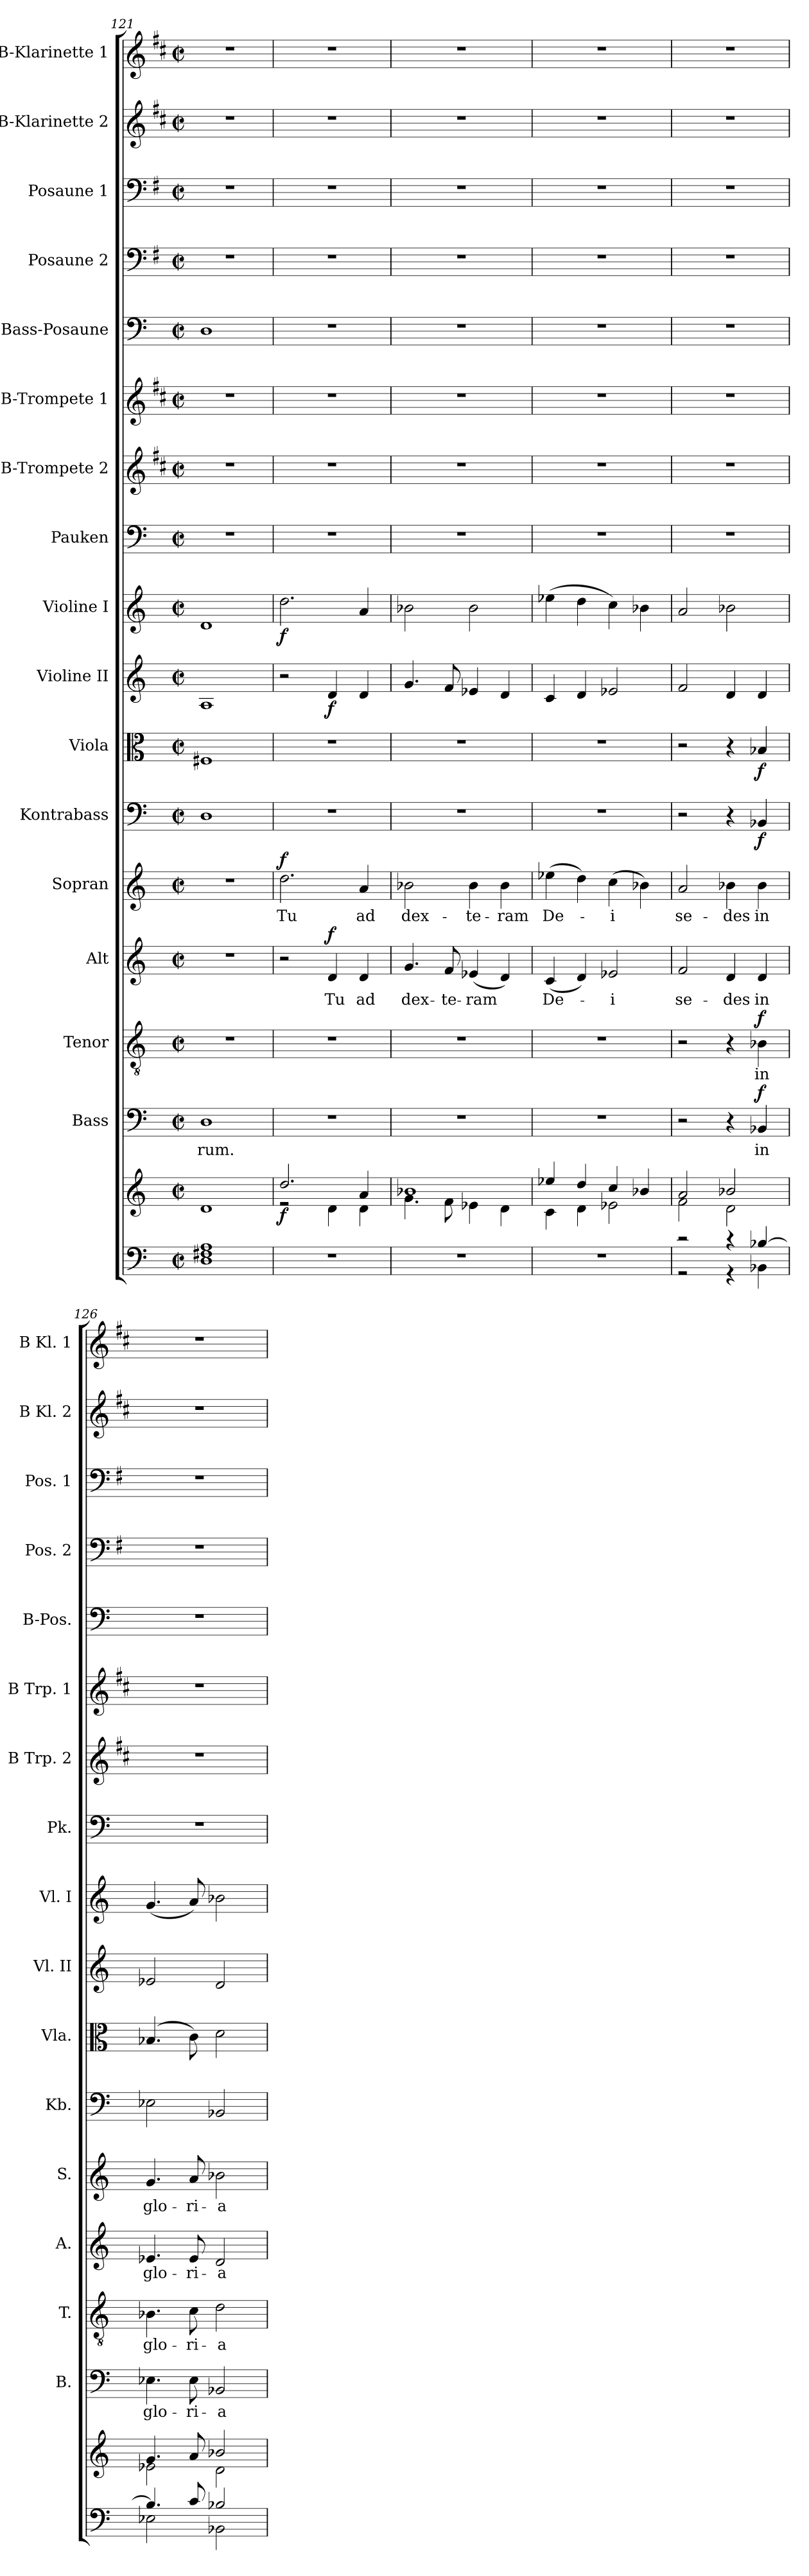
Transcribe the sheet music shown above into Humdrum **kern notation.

**kern	**kern	**dynam	**kern	**text	**dynam	**kern	**text	**dynam	**kern	**text	**dynam	**kern	**text	**dynam	**kern	**dynam	**kern	**dynam	**kern	**dynam	**kern	**dynam	**kern	**kern	**kern	**kern	**kern	**kern	**kern	**kern
*part17	*part17	*part17	*part16	*part16	*part16	*part15	*part15	*part15	*part14	*part14	*part14	*part13	*part13	*part13	*part12	*part12	*part11	*part11	*part10	*part10	*part9	*part9	*part8	*part7	*part6	*part5	*part4	*part3	*part2	*part1
*staff18	*staff17	*staff17/18	*staff16	*staff16	*staff16	*staff15	*staff15	*staff15	*staff14	*staff14	*staff14	*staff13	*staff13	*staff13	*staff12	*staff12	*staff11	*staff11	*staff10	*staff10	*staff9	*staff9	*staff8	*staff7	*staff6	*staff5	*staff4	*staff3	*staff2	*staff1
*	*	*	*I"Bass	*	*	*I"Tenor	*	*	*I"Alt	*	*	*I"Sopran	*	*	*I"Kontrabass	*	*I"Viola	*	*I"Violine II	*	*I"Violine I	*	*I"Pauken	*I"B-Trompete 2	*I"B-Trompete 1	*I"Bass-Posaune	*I"Posaune 2	*I"Posaune 1	*I"B-Klarinette 2	*I"B-Klarinette 1
*	*	*	*I'B.	*	*	*I'T.	*	*	*I'A.	*	*	*I'S.	*	*	*I'Kb.	*	*I'Vla.	*	*I'Vl. II	*	*I'Vl. I	*	*I'Pk.	*I'B Trp. 2	*I'B Trp. 1	*I'B-Pos.	*I'Pos. 2	*I'Pos. 1	*I'B Kl. 2	*I'B Kl. 1
!!LO:PB:g=z
*clefF4	*clefG2	*	*clefF4	*	*	*clefGv2	*	*	*clefG2	*	*	*clefG2	*	*	*clefF4	*	*clefC3	*	*clefG2	*	*clefG2	*	*clefF4	*clefG2	*clefG2	*clefF4	*clefF4	*clefF4	*clefG2	*clefG2
*	*	*	*	*	*	*	*	*	*	*	*	*	*	*	*ITrd7c12	*	*	*	*	*	*	*	*	*ITrd1c2	*ITrd1c2	*	*ITrd4c7	*ITrd4c7	*ITrd1c2	*ITrd1c2
*k[]	*k[]	*	*k[]	*	*	*k[]	*	*	*k[]	*	*	*k[]	*	*	*k[]	*	*k[]	*	*k[]	*	*k[]	*	*k[]	*k[]	*k[]	*k[]	*k[]	*k[]	*k[]	*k[]
*C:	*C:	*	*C:	*	*	*C:	*	*	*C:	*	*	*C:	*	*	*C:	*	*C:	*	*C:	*	*C:	*	*C:	*C:	*C:	*C:	*C:	*C:	*C:	*C:
*M2/2	*M2/2	*	*M2/2	*	*	*M2/2	*	*	*M2/2	*	*	*M2/2	*	*	*M2/2	*	*M2/2	*	*M2/2	*	*M2/2	*	*M2/2	*M2/2	*M2/2	*M2/2	*M2/2	*M2/2	*M2/2	*M2/2
*met(c|)	*met(c|)	*	*met(c|)	*	*	*met(c|)	*	*	*met(c|)	*	*	*met(c|)	*	*	*met(c|)	*	*met(c|)	*	*met(c|)	*	*met(c|)	*	*met(c|)	*met(c|)	*met(c|)	*met(c|)	*met(c|)	*met(c|)	*met(c|)	*met(c|)
=121	=121	=121	=121	=121	=121	=121	=121	=121	=121	=121	=121	=121	=121	=121	=121	=121	=121	=121	=121	=121	=121	=121	=121	=121	=121	=121	=121	=121	=121	=121
*^	*	*	*	*	*	*	*	*	*	*	*	*	*	*	*	*	*	*	*	*	*	*	*	*	*	*	*	*	*	*
!	!	!	!	!	!LO:LY:b	!	!	!	!	!	!	!	!	!	!	!	!	!	!	!	!	!	!	!	!	!	!	!	!	!	!
1F#X 1A	1D	1d	.	1D	-rum.	.	1r	.	.	1r	.	.	1r	.	.	1DD	.	1F#X	.	1A	.	1d	.	1r	1r	1r	1D	1r	1r	1r	1r
=122	=122	=122	=122	=122	=122	=122	=122	=122	=122	=122	=122	=122	=122	=122	=122	=122	=122	=122	=122	=122	=122	=122	=122	=122	=122	=122	=122	=122	=122	=122	=122
*	*	*^	*	*	*	*	*	*	*	*	*	*	*	*	*	*	*	*	*	*	*	*	*	*	*	*	*	*	*	*	*
!	!	!	!	!LO:DY:b	!	!	!	!	!	!	!	!	!	!	!LO:LY:b	!LO:DY:a	!	!	!	!	!	!	!	!LO:DY:b	!	!	!	!	!	!	!	!
*v	*v	*	*	*	*	*	*	*	*	*	*	*	*	*	*	*	*	*	*	*	*	*	*	*	*	*	*	*	*	*	*	*
1r	2.dd/	2re	f	1r	.	.	1r	.	.	2r	.	.	2.dd\	Tu	f	1r	.	1r	.	2r	.	2.dd\	f	1r	1r	1r	1r	1r	1r	1r	1r
!	!	!	!	!	!	!	!	!	!	!	!LO:LY:b	!LO:DY:a	!	!	!	!	!	!	!	!	!LO:DY:b	!	!	!	!	!	!	!	!	!	!
.	.	4d\	.	.	.	.	.	.	.	4d/	Tu	f	.	.	.	.	.	.	.	4d/	f	.	.	.	.	.	.	.	.	.	.
!	!	!	!	!	!	!	!	!	!	!	!LO:LY:b	!	!	!LO:LY:b	!	!	!	!	!	!	!	!	!	!	!	!	!	!	!	!	!
.	4a/	4d\	.	.	.	.	.	.	.	4d/	ad	.	4a/	ad	.	.	.	.	.	4d/	.	4a/	.	.	.	.	.	.	.	.	.
=123	=123	=123	=123	=123	=123	=123	=123	=123	=123	=123	=123	=123	=123	=123	=123	=123	=123	=123	=123	=123	=123	=123	=123	=123	=123	=123	=123	=123	=123	=123	=123
!	!	!	!	!	!	!	!	!	!	!	!LO:LY:b	!	!	!LO:LY:b	!	!	!	!	!	!	!	!	!	!	!	!	!	!	!	!	!
1r	1b-X	4.g\	.	1r	.	.	1r	.	.	4.g/	dex-	.	2b-X\	dex-	.	1r	.	1r	.	4.g/	.	2b-X\	.	1r	1r	1r	1r	1r	1r	1r	1r
!	!	!	!	!	!	!	!	!	!	!	!LO:LY:b	!	!	!	!	!	!	!	!	!	!	!	!	!	!	!	!	!	!	!	!
.	.	8f\	.	.	.	.	.	.	.	8f/	-te-	.	.	.	.	.	.	.	.	8f/	.	.	.	.	.	.	.	.	.	.	.
!	!	!	!	!	!	!	!	!	!	!	!LO:LY:b	!	!	!LO:LY:b	!	!	!	!	!	!	!	!	!	!	!	!	!	!	!	!	!
.	.	4e-X\	.	.	.	.	.	.	.	(<4e-X/	-ram	.	4b-\	-te-	.	.	.	.	.	4e-X/	.	2b-\	.	.	.	.	.	.	.	.	.
!	!	!	!	!	!	!	!	!	!	!	!	!	!	!LO:LY:b	!	!	!	!	!	!	!	!	!	!	!	!	!	!	!	!	!
.	.	4d\	.	.	.	.	.	.	.	4d/)	.	.	4b-\	-ram	.	.	.	.	.	4d/	.	.	.	.	.	.	.	.	.	.	.
=124	=124	=124	=124	=124	=124	=124	=124	=124	=124	=124	=124	=124	=124	=124	=124	=124	=124	=124	=124	=124	=124	=124	=124	=124	=124	=124	=124	=124	=124	=124	=124
!	!	!	!	!	!	!	!	!	!	!	!LO:LY:b	!	!	!LO:LY:b	!	!	!	!	!	!	!	!	!	!	!	!	!	!	!	!	!
1r	4ee-X/	4c\	.	1r	.	.	1r	.	.	(<4c/	De-	.	(>4ee-X\	De-	.	1r	.	1r	.	4c/	.	(>4ee-X\	.	1r	1r	1r	1r	1r	1r	1r	1r
.	4dd/	4d\	.	.	.	.	.	.	.	4d/)	.	.	4dd\)	.	.	.	.	.	.	4d/	.	4dd\	.	.	.	.	.	.	.	.	.
!	!	!	!	!	!	!	!	!	!	!	!LO:LY:b	!	!	!LO:LY:b	!	!	!	!	!	!	!	!	!	!	!	!	!	!	!	!	!
.	4cc/	2e-X\	.	.	.	.	.	.	.	2e-X/	-i	.	(>4cc\	-i	.	.	.	.	.	2e-X/	.	4cc\)	.	.	.	.	.	.	.	.	.
.	4b-X/	.	.	.	.	.	.	.	.	.	.	.	4b-X\)	.	.	.	.	.	.	.	.	4b-X\	.	.	.	.	.	.	.	.	.
=125	=125	=125	=125	=125	=125	=125	=125	=125	=125	=125	=125	=125	=125	=125	=125	=125	=125	=125	=125	=125	=125	=125	=125	=125	=125	=125	=125	=125	=125	=125	=125
*^	*	*	*	*	*	*	*	*	*	*	*	*	*	*	*	*	*	*	*	*	*	*	*	*	*	*	*	*	*	*	*
!	!	!	!	!	!	!	!	!	!	!	!	!LO:LY:b	!	!	!LO:LY:b	!	!	!	!	!	!	!	!	!	!	!	!	!	!	!	!	!
2r	2r	2a/	2f\	.	2r	.	.	2r	.	.	2f/	se-	.	2a/	se-	.	2r	.	2r	.	2f/	.	2a/	.	1r	1r	1r	1r	1r	1r	1r	1r
!	!	!	!	!	!	!	!	!	!	!	!	!LO:LY:b	!	!	!LO:LY:b	!	!	!	!	!	!	!	!	!	!	!	!	!	!	!	!	!
4r	4r	2b-X/	2d\	.	4r	.	.	4r	.	.	4d/	-des	.	4b-X\	-des	.	4r	.	4r	.	4d/	.	2b-X\	.	.	.	.	.	.	.	.	.
!	!	!	!	!	!	!LO:LY:b	!LO:DY:a	!	!LO:LY:b	!LO:DY:a	!	!LO:LY:b	!	!	!LO:LY:b	!	!	!LO:DY:b	!	!LO:DY:b	!	!	!	!	!	!	!	!	!	!	!	!
[>4B-X/	4BB-X\	.	.	.	4BB-X/	in	f	4B-X\	in	f	4d/	in	.	4b-\	in	.	4BBB-X/	f	4B-X/	f	4d/	.	.	.	.	.	.	.	.	.	.	.
=126	=126	=126	=126	=126	=126	=126	=126	=126	=126	=126	=126	=126	=126	=126	=126	=126	=126	=126	=126	=126	=126	=126	=126	=126	=126	=126	=126	=126	=126	=126	=126	=126
!	!	!	!	!	!	!LO:LY:b	!	!	!LO:LY:b	!	!	!LO:LY:b	!	!	!LO:LY:b	!	!	!	!	!	!	!	!	!	!	!	!	!	!	!	!	!
4.B-/]	2E-X\	4.g/	2e-X\	.	4.E-X\	glo-	.	4.B-X\	glo-	.	4.e-X/	glo-	.	4.g/	glo-	.	2EE-X\	.	(4.B-X/	.	2e-X/	.	(<4.g/	.	1r	1r	1r	1r	1r	1r	1r	1r
!	!	!	!	!	!	!LO:LY:b	!	!	!LO:LY:b	!	!	!LO:LY:b	!	!	!LO:LY:b	!	!	!	!	!	!	!	!	!	!	!	!	!	!	!	!	!
8c/	.	8a/	.	.	8E-\	-ri-	.	8c\	-ri-	.	8e-/	-ri-	.	8a/	-ri-	.	.	.	8c\)	.	.	.	8a/)	.	.	.	.	.	.	.	.	.
!	!	!	!	!	!	!LO:LY:b	!	!	!LO:LY:b	!	!	!LO:LY:b	!	!	!LO:LY:b	!	!	!	!	!	!	!	!	!	!	!	!	!	!	!	!	!
2B-X/	2BB-X\	2b-X/	2d\	.	2BB-X/	-a	.	2d\	-a	.	2d/	-a	.	2b-X\	-a	.	2BBB-X/	.	2d\	.	2d/	.	2b-X\	.	.	.	.	.	.	.	.	.
*v	*v	*	*	*	*	*	*	*	*	*	*	*	*	*	*	*	*	*	*	*	*	*	*	*	*	*	*	*	*	*	*	*
*	*v	*v	*	*	*	*	*	*	*	*	*	*	*	*	*	*	*	*	*	*	*	*	*	*	*	*	*	*	*	*	*
=	=	=	=	=	=	=	=	=	=	=	=	=	=	=	=	=	=	=	=	=	=	=	=	=	=	=	=	=	=	=
*-	*-	*-	*-	*-	*-	*-	*-	*-	*-	*-	*-	*-	*-	*-	*-	*-	*-	*-	*-	*-	*-	*-	*-	*-	*-	*-	*-	*-	*-	*-
